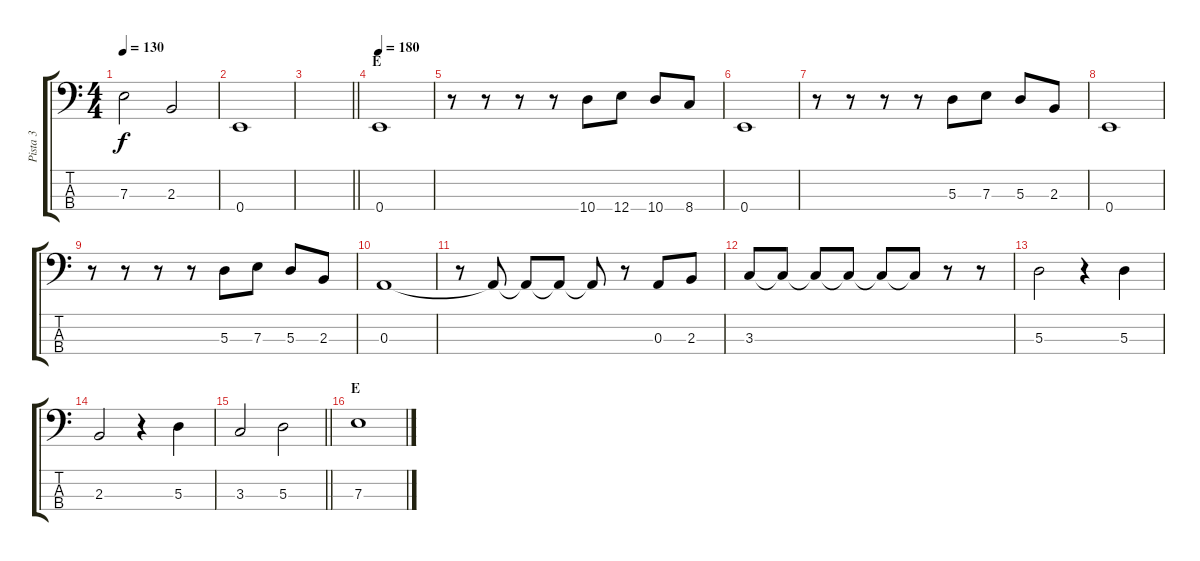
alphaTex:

\track ("Pista 3" "Pista 3") {instrument electricbassfinger}
\staff {score tabs}
\tuning (G2 D2 A1 E1) {hide}
\ts (4 4)
\tempo 130
\clef f4
\ks c
7.3.2{dy f} 2.3.2 |
0.4.1 |
\barLineRight lightlight
|
\section ("" "E")
\tempo 180
0.4.1 |
r.8 r.8 r.8 r.8 10.4.8 12.4.8 10.4.8 8.4.8 |
0.4.1 |
r.8 r.8 r.8 r.8 5.3.8 7.3.8 5.3.8 2.3.8 |
0.4.1 |
r.8 r.8 r.8 r.8 5.3.8 7.3.8 5.3.8 2.3.8 |
0.3.1 |
r.8 0.3{t}.8 0.3{t}.8 0.3{t}.8 0.3{t}.8 r.8 0.3.8 2.3.8 |
3.3.8 3.3{t}.8 3.3{t}.8 3.3{t}.8 3.3{t}.8 3.3{t}.8 r.8 r.8 |
5.3.2 r.4 5.3.4 |
2.3.2 r.4 5.3.4 |
\barLineRight lightlight
3.3.2 5.3.2 |
\section ("" "E")
7.3.1
